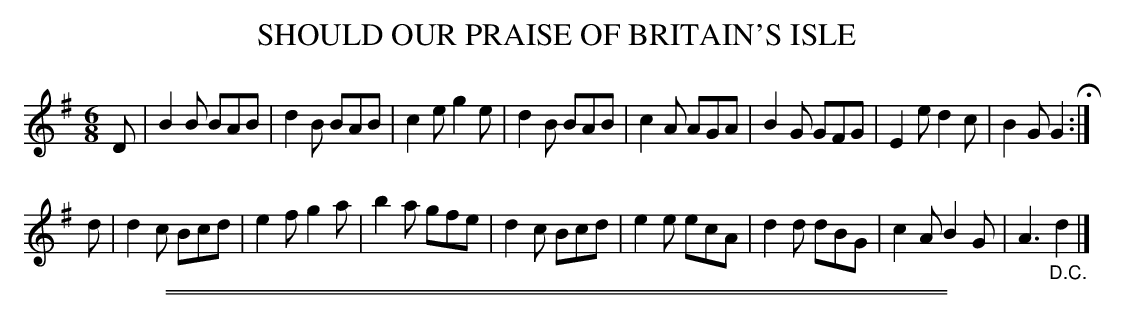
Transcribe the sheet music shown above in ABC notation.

X:1
T: SHOULD OUR PRAISE OF BRITAIN'S ISLE
M: 6/8
L: 1/8
K: G
D |\
B2B BAB | d2B BAB | c2e g2e | d2B BAB |\
c2A AGA | B2G GFG | E2e d2c | B2G G2 H:|
d |\
d2c Bcd | e2f g2a | b2a gfe | d2c Bcd |\
e2e ecA | d2d dBG | c2A B2G | A3 "_D.C."d2 |]
